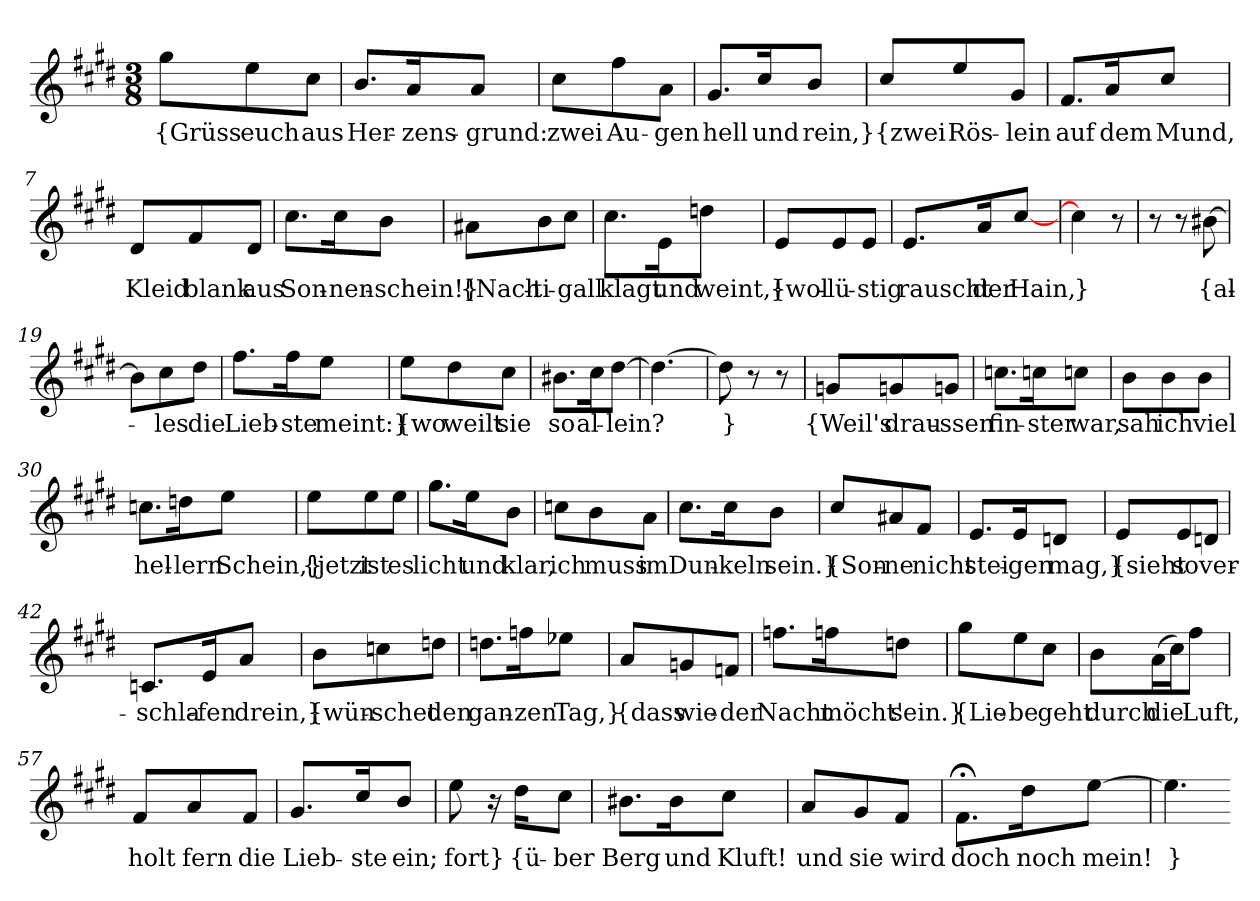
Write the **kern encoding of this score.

**kern	**text
*part1	*part1
*staff1	*staff1
*clefG2	*
*k[f#c#g#d#]	*
*M3/8	*
=1	=1
8gg#\L	{Grüss
8ee\	euch
8cc#\J	aus
=2	=2
8.b/L	Her-
16a/K	-zens-
8a/J	-grund:
=3	=3
8cc#\L	zwei
8ff#\	Au-
8a\J	-gen
=4	=4
8.g#/L	hell
16cc#/K	und
8b/J	rein,}
=5	=5
8cc#/L	{zwei
8ee/	Rös-
8g#/J	-lein
=6	=6
8.f#/L	auf
16a/K	dem
8cc#/J	Mund,
=7	=7
8d#/L	Kleid
8f#/	blank
8d#/J	aus
=8	=8
8.cc#\L	Son-
16cc#\K	-nen-
8b\J	-schein!}
=11	=11
8a#X\L	{Nach-
8b\	-ti-
8cc#\J	-gall
=12	=12
8.cc#\L	klagt
16e\K	und
8ddn\J	weint,}
=15	=15
8e/L	{wol-
8e/	-lü-
8e/J	-stig
=16	=16
8.e/L	rauscht
16a/K	der
[8cc#/J	Hain,
=17	=17
4cc]	}
8r	.
=18	=18
8r	.
8r	.
[8b#X	{al-
=19	=19
8b#\L]	.
8cc#\	-les
8dd#\J	die
=20	=20
8.ff#\L	Lieb-
16ff#\K	-ste
8ee\J	meint:}
=23	=23
8ee\L	{wo
8dd#\	weilt
8cc#\J	sie
=24	=24
8.b#X\L	so
16cc#\K	al-
[8dd#\J	-lein?
=25	=25
4.dd#_	.
=26	=26
8dd#]	}
8r	.
8r	.
=27	=27
8gn/L	{Weil's
8gn/	drau-
8gn/J	-ssen
=28	=28
8.ccn\L	fin-
16ccn\K	-ster
8ccn\J	war,
=29	=29
8b\L	sah
8b\	ich
8b\J	viel
=30	=30
8.ccn\L	hel-
16ddn\K	-lern
8ee\J	Schein,}
=31	=31
8ee\L	{jetzt
8ee\	ist
8ee\J	es
=32	=32
8.gg#\L	licht
16ee\K	und
8b\J	klar,
=33	=33
8ccn\L	ich
8b\	muss
8a\J	im
=34	=34
8.cc#\L	Dun-
16cc#\K	-keln
8b\J	sein.}
=37	=37
8cc#/L	{Son-
8a#X/	-ne
8f#/J	nicht
=38	=38
8.e/L	stei-
16e/K	-gen
8dn/J	mag,}
=41	=41
8e/L	{sieht
8e/	so
8dn/J	ver-
=42	=42
8.cn/L	-schla-
16e/K	-fen
8a/J	drein,}
=45	=45
8b\L	{wün-
8ccn\	-schet
8ddn\J	den
=46	=46
8.ddn\L	gan-
16ffn\K	-zen
8ee-X\J	Tag,}
=49	=49
8a/L	{dass
8gn/	wie-
8fn/J	-der
=50	=50
8.ffn\L	Nacht
16ffn\K	möcht'
8ddn\J	sein.}
=55	=55
8gg#\L	{Lie-
8ee\	-be
8cc#\J	geht
=56	=56
8b\L	durch
(16a\L	die
16cc#\J)	.
8ff#\J	Luft,
=57	=57
8f#/L	holt
8a/	fern
8f#/J	die
=58	=58
8.g#/L	Lieb-
16cc#/K	-ste
8b/J	ein;
=59	=59
8ee	fort}
16r	.
16dd#\KL	{ü-
8cc#\J	-ber
=60	=60
8.b#X\L	Berg
16b#\K	und
8cc#\J	Kluft!
=61	=61
8a/L	und
8g#/	sie
8f#/J	wird
=62	=62
8.f#;<\L	doch
16dd#\K	noch
[8ee\J	mein!
=63	=63
4.ee]	}
=-	=-
*-	*-
